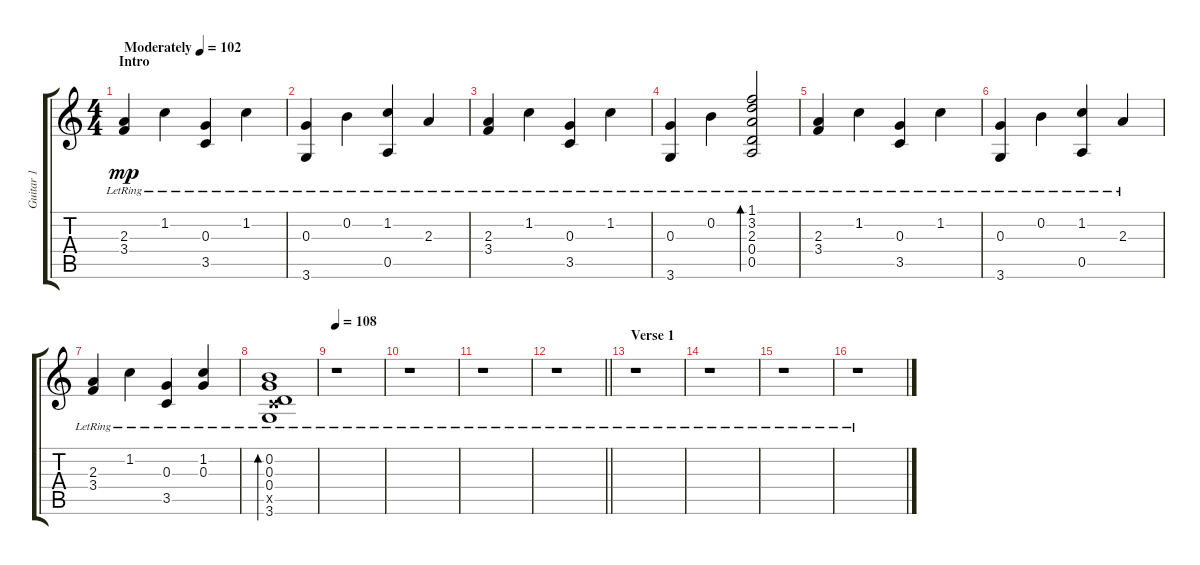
\track ("Guitar 1" "Guitar 1") {instrument electricguitarclean}
\staff {score tabs}
\tuning (E4 B3 G3 D3 A2 E2) {hide}
\ts (4 4)
\section ("" "Intro")
\tempo (102 "Moderately")
\clef g2
\ks c
(2.3{lr} 3.4{lr}).4{dy mp instrument electricguitarclean} 1.2{lr}.4 (0.3{lr} 3.5{lr}).4 1.2{lr}.4 |
(0.3{lr} 3.6{lr}).4 0.2{lr}.4 (1.2{lr} 0.5{lr}).4 2.3{lr}.4 |
(2.3{lr} 3.4{lr}).4 1.2{lr}.4 (0.3{lr} 3.5{lr}).4 1.2{lr}.4 |
(0.3{lr} 3.6{lr}).4 0.2{lr}.4 (1.1{lr} 3.2{lr} 2.3{lr} 0.4{lr} 0.5{lr}).2{bd 240} |
(2.3{lr} 3.4{lr}).4 1.2{lr}.4 (0.3{lr} 3.5{lr}).4 1.2{lr}.4 |
(0.3{lr} 3.6{lr}).4 0.2{lr}.4 (1.2{lr} 0.5{lr}).4 2.3{lr}.4 |
(2.3{lr} 3.4{lr}).4 1.2{lr}.4 (0.3{lr} 3.5{lr}).4 (1.2{lr} 0.3{lr}).4 |
(0.2{lr} 0.3{lr} 0.4{lr} 3.5{x} 3.6{lr}).1{bd 240} |
\tempo 108
r.1 |
r.1 |
r.1 |
\barLineRight lightlight
r.1 |
\section ("" "Verse 1")
r.1 |
r.1 |
r.1 |
r.1
